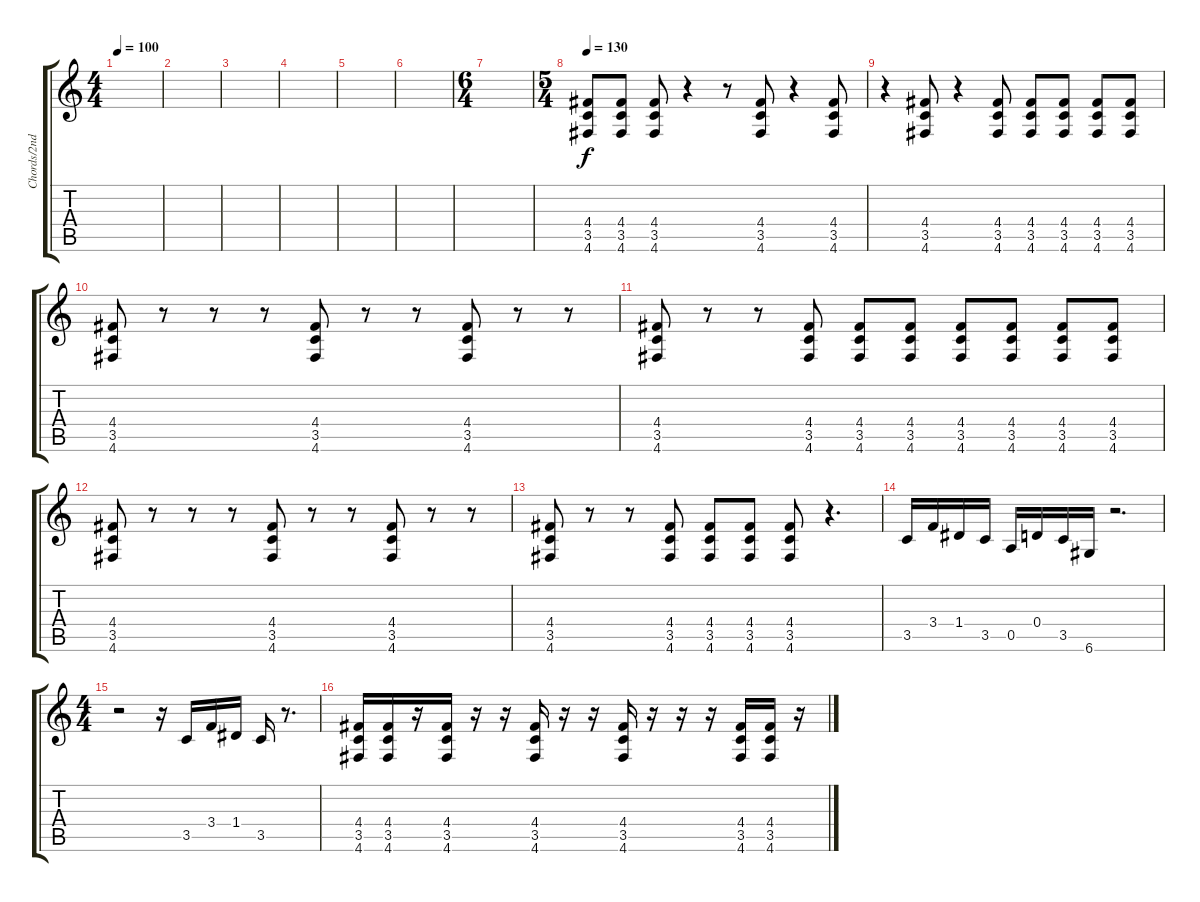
\track ("Chords/2nd Lead" "Chords/2nd") {instrument distortionguitar}
\staff {score tabs}
\tuning (E4 B3 G3 D3 A2 D2) {hide}
\ts (4 4)
\tempo 100
\clef g2
\ks c
|
|
|
|
|
|
\ts (6 4)
|
\ts (5 4)
\tempo 130
(4.4 3.5 4.6).8 (4.4 3.5 4.6).8 (4.4 3.5 4.6).8 r.4 r.8 (4.4 3.5 4.6).8 r.4 (4.4 3.5 4.6).8 |
r.4 (4.4 3.5 4.6).8 r.4 (4.4 3.5 4.6).8 (4.4 3.5 4.6).8 (4.4 3.5 4.6).8 (4.4 3.5 4.6).8 (4.4 3.5 4.6).8 |
(4.4 3.5 4.6).8 r.8 r.8 r.8 (4.4 3.5 4.6).8 r.8 r.8 (4.4 3.5 4.6).8 r.8 r.8 |
(4.4 3.5 4.6).8 r.8 r.8 (4.4 3.5 4.6).8 (4.4 3.5 4.6).8 (4.4 3.5 4.6).8 (4.4 3.5 4.6).8 (4.4 3.5 4.6).8 (4.4 3.5 4.6).8 (4.4 3.5 4.6).8 |
(4.4 3.5 4.6).8 r.8 r.8 r.8 (4.4 3.5 4.6).8 r.8 r.8 (4.4 3.5 4.6).8 r.8 r.8 |
(4.4 3.5 4.6).8 r.8 r.8 (4.4 3.5 4.6).8 (4.4 3.5 4.6).8 (4.4 3.5 4.6).8 (4.4 3.5 4.6).8 r.4{d} |
3.5.16 3.4.16 1.4.16 3.5.16 0.5.16 0.4.16 3.5.16 6.6.16 r.2{d} |
\ts (4 4)
r.2 r.16 3.5.16 3.4.16 1.4.16 3.5.16 r.8{d} |
(4.4 3.5 4.6).16 (4.4 3.5 4.6).16 r.16 (4.4 3.5 4.6).16 r.16 r.16 (4.4 3.5 4.6).16 r.16 r.16 (4.4 3.5 4.6).16 r.16 r.16 r.16 (4.4 3.5 4.6).16 (4.4 3.5 4.6).16 r.16
